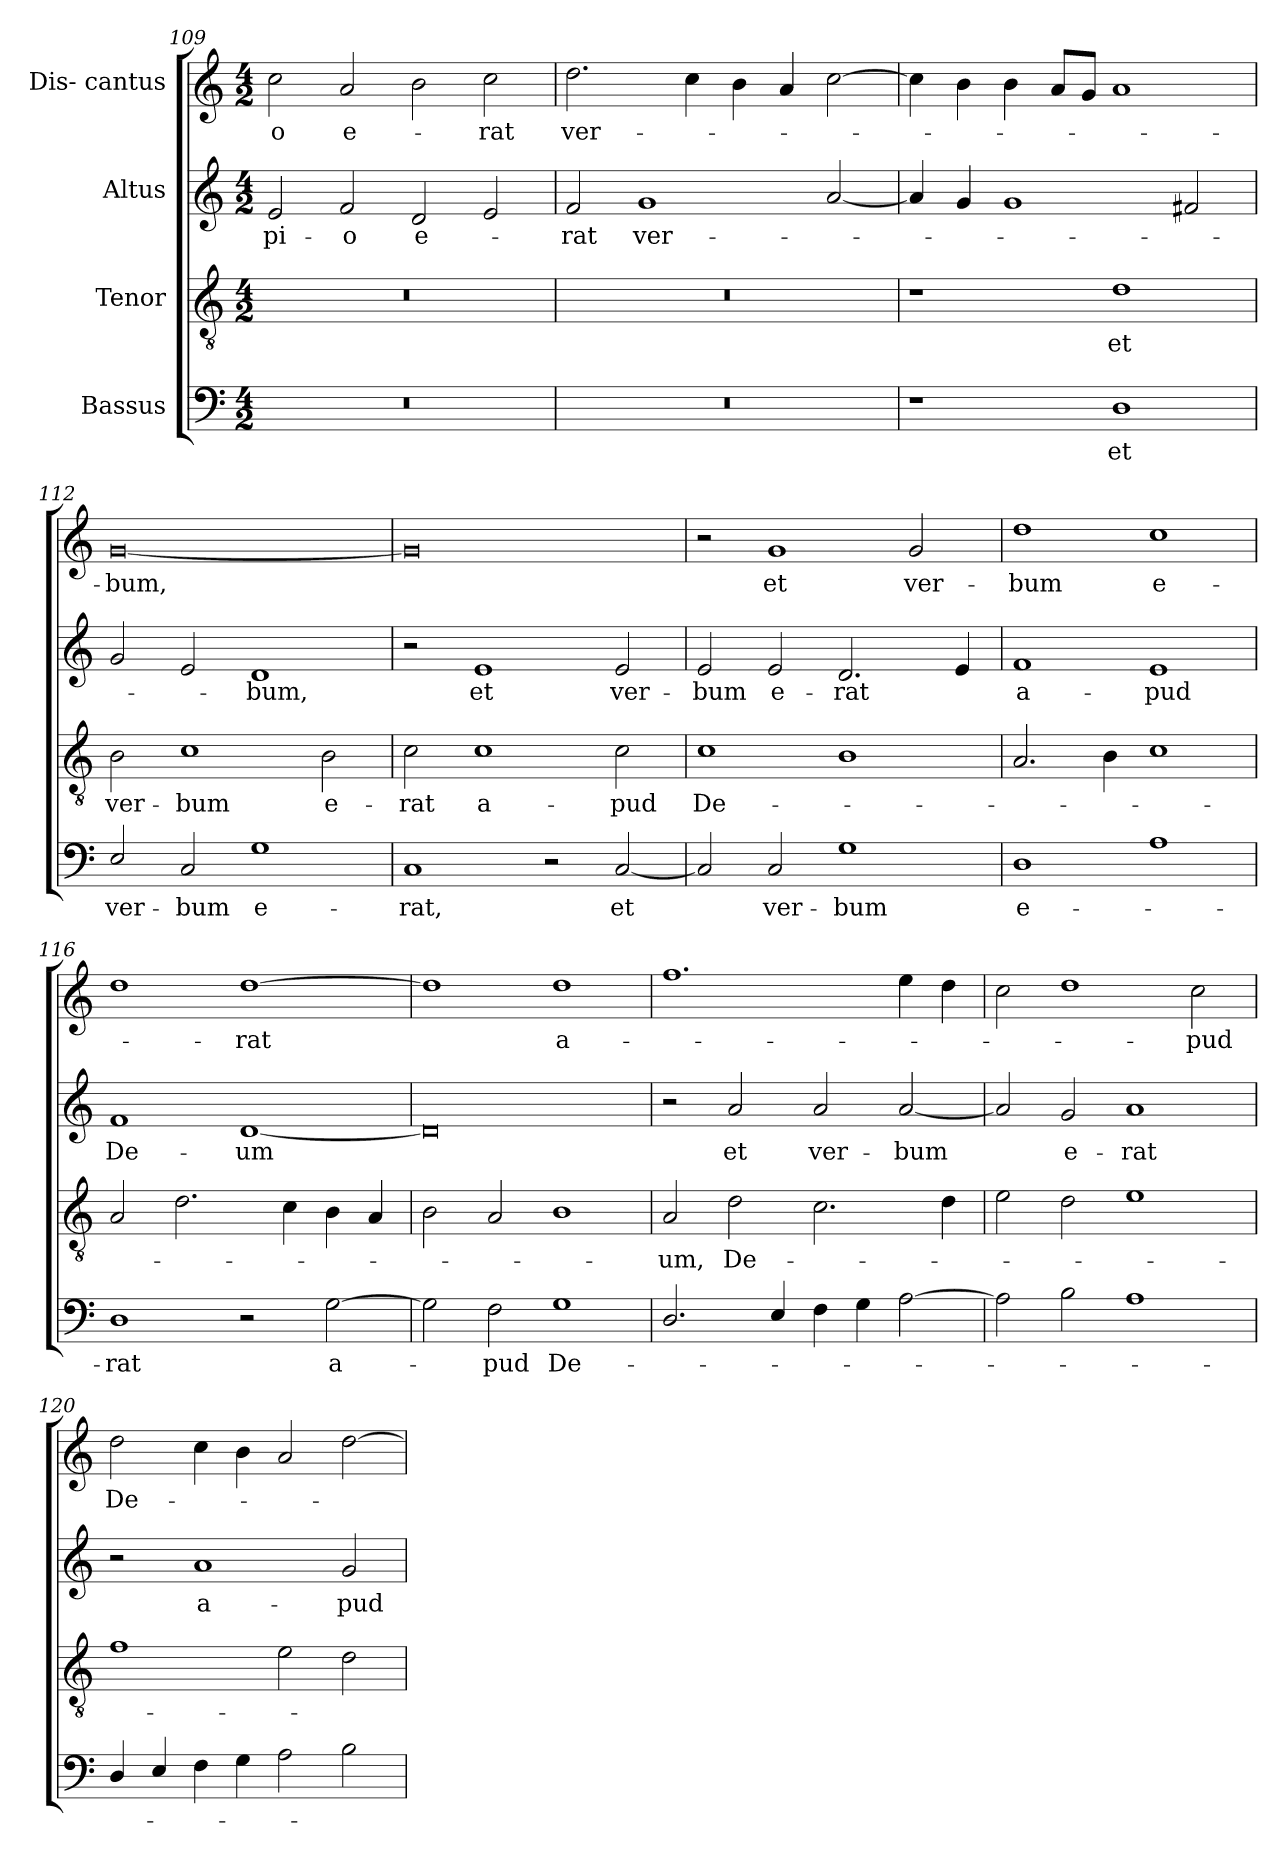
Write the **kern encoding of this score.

**kern	**text	**kern	**text	**kern	**text	**kern	**text
*part4	*part4	*part3	*part3	*part2	*part2	*part1	*part1
*staff4	*staff4	*staff3	*staff3	*staff2	*staff2	*staff1	*staff1
*I"Bassus	*	*I"Tenor	*	*I"Altus	*	*I"Dis- cantus	*
*clefF4	*	*clefGv2	*	*clefG2	*	*clefG2	*
*k[]	*	*k[]	*	*k[]	*	*k[]	*
*M4/2	*	*M4/2	*	*M4/2	*	*M4/2	*
=109	=109	=109	=109	=109	=109	=109	=109
!	!	!	!	!	!LO:LY:b	!	!LO:LY:b
0r	.	0r	.	2e/	-pi-	2cc\	-o
!	!	!	!	!	!LO:LY:b	!	!LO:LY:b
.	.	.	.	2f/	-o	2a/	e-
!	!	!	!	!	!LO:LY:b	!	!
.	.	.	.	2d/	e-	2b\	.
!	!	!	!	!	!	!	!LO:LY:b
.	.	.	.	2e/	.	2cc\	-rat
=110	=110	=110	=110	=110	=110	=110	=110
!	!	!	!	!	!LO:LY:b	!	!LO:LY:b
0r	.	0r	.	2f/	-rat	2.dd\	ver-
!	!	!	!	!	!LO:LY:b	!	!
.	.	.	.	1g	ver-	.	.
.	.	.	.	.	.	4cc\	.
.	.	.	.	.	.	4b\	.
.	.	.	.	.	.	4a/	.
.	.	.	.	[2a/	.	[2cc\	.
=111	=111	=111	=111	=111	=111	=111	=111
1r	.	1r	.	4a/]	.	4cc\]	.
.	.	.	.	4g/	.	4b\	.
.	.	.	.	1g	.	4b\	.
.	.	.	.	.	.	8a/L	.
.	.	.	.	.	.	8g/J	.
!	!LO:LY:b	!	!LO:LY:b	!	!	!	!
1D	et	1d	et	.	.	1a	.
.	.	.	.	2f#X/	.	.	.
=112	=112	=112	=112	=112	=112	=112	=112
!	!LO:LY:b	!	!LO:LY:b	!	!	!	!LO:LY:b
2E/	ver-	2B\	ver-	2g/	.	[0g/	-bum,
!	!LO:LY:b	!	!LO:LY:b	!	!	!	!
2C/	-bum	1c	-bum	2e/	.	.	.
!	!LO:LY:b	!	!	!	!LO:LY:b	!	!
1G	e-	.	.	1d	-bum,	.	.
!	!	!	!LO:LY:b	!	!	!	!
.	.	2B\	e-	.	.	.	.
=113	=113	=113	=113	=113	=113	=113	=113
!	!LO:LY:b	!	!LO:LY:b	!	!	!	!
1C	-rat,	2c\	-rat	2r	.	0g]	.
!	!	!	!LO:LY:b	!	!LO:LY:b	!	!
.	.	1c	a-	1e	et	.	.
2r	.	.	.	.	.	.	.
!	!LO:LY:b	!	!LO:LY:b	!	!LO:LY:b	!	!
[2C	et	2c\	-pud	2e/	ver-	.	.
!!LO:LB:g=z
=114	=114	=114	=114	=114	=114	=114	=114
!	!	!	!LO:LY:b	!	!LO:LY:b	!	!
2C/]	.	1c	De-	2e/	-bum	2r	.
!	!LO:LY:b	!	!	!	!LO:LY:b	!	!LO:LY:b
2C/	ver-	.	.	2e/	e-	1g	et
!	!LO:LY:b	!	!	!	!LO:LY:b	!	!
1G	-bum	1B	.	2.d/	-rat	.	.
!	!	!	!	!	!	!	!LO:LY:b
.	.	.	.	.	.	2g/	ver-
.	.	.	.	4e/	.	.	.
=115	=115	=115	=115	=115	=115	=115	=115
!	!LO:LY:b	!	!	!	!LO:LY:b	!	!LO:LY:b
1D	e-	2.A/	.	1f	a-	1dd	-bum
.	.	4B\	.	.	.	.	.
!	!	!	!	!	!LO:LY:b	!	!LO:LY:b
1A	.	1c	.	1e	-pud	1cc	e-
=116	=116	=116	=116	=116	=116	=116	=116
!	!LO:LY:b	!	!	!	!LO:LY:b	!	!
1D	-rat	2A/	.	1f	De-	1dd	.
.	.	2.d\	.	.	.	.	.
!	!	!	!	!	!LO:LY:b	!	!LO:LY:b
2r	.	.	.	[1d	-um	[1dd	-rat
.	.	4c\	.	.	.	.	.
!	!LO:LY:b	!	!	!	!	!	!
[2G	a-	4B\	.	.	.	.	.
.	.	4A/	.	.	.	.	.
=117	=117	=117	=117	=117	=117	=117	=117
2G\]	.	2B\	.	0d]	.	1dd]	.
!	!LO:LY:b	!	!	!	!	!	!
2F\	-pud	2A/	.	.	.	.	.
!	!LO:LY:b	!	!	!	!	!	!LO:LY:b
1G	De-	1B	.	.	.	1dd	a-
=118	=118	=118	=118	=118	=118	=118	=118
!	!	!	!LO:LY:b	!	!	!	!
2.D/	.	2A/	-um,	2r	.	1.ff	.
!	!	!	!LO:LY:b	!	!LO:LY:b	!	!
.	.	2d\	De-	2a/	et	.	.
4E/	.	.	.	.	.	.	.
!	!	!	!	!	!LO:LY:b	!	!
4F\	.	2.c\	.	2a/	ver-	.	.
4G\	.	.	.	.	.	.	.
!	!	!	!	!	!LO:LY:b	!	!
[2A	.	.	.	[2a	-bum	4ee\	.
.	.	4d\	.	.	.	4dd\	.
=119	=119	=119	=119	=119	=119	=119	=119
2A\]	.	2e\	.	2a/]	.	2cc\	.
!	!	!	!	!	!LO:LY:b	!	!
2B\	.	2d\	.	2g/	e-	1dd	.
!	!	!	!	!	!LO:LY:b	!	!
1A	.	1e	.	1a	-rat	.	.
!	!	!	!	!	!	!	!LO:LY:b
.	.	.	.	.	.	2cc\	-pud
!!LO:PB:g=z
=120	=120	=120	=120	=120	=120	=120	=120
!	!	!	!	!	!	!	!LO:LY:b
4D/	.	1f	.	2r	.	2dd\	De-
4E/	.	.	.	.	.	.	.
!	!	!	!	!	!LO:LY:b	!	!
4F\	.	.	.	1a	a-	4cc\	.
4G\	.	.	.	.	.	4b\	.
2A\	.	2e\	.	.	.	2a/	.
!	!	!	!	!	!LO:LY:b	!	!
2B\	.	2d\	.	2g/	-pud	[2dd	.
=	=	=	=	=	=	=	=
*-	*-	*-	*-	*-	*-	*-	*-
